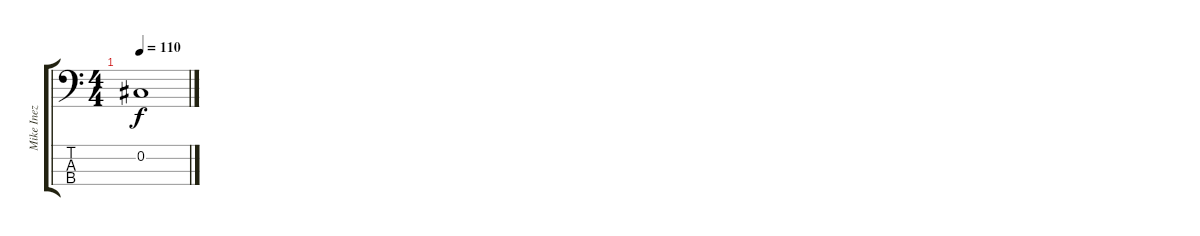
\track ("Mike Inez" "Mike Inez") {instrument electricbasspick}
\staff {score tabs}
\tuning (Gb2 Db2 Ab1 Eb1) {hide}
\ts (4 4)
\tempo 110
\clef f4
\ks c
0.2{t}.1{dy f}
